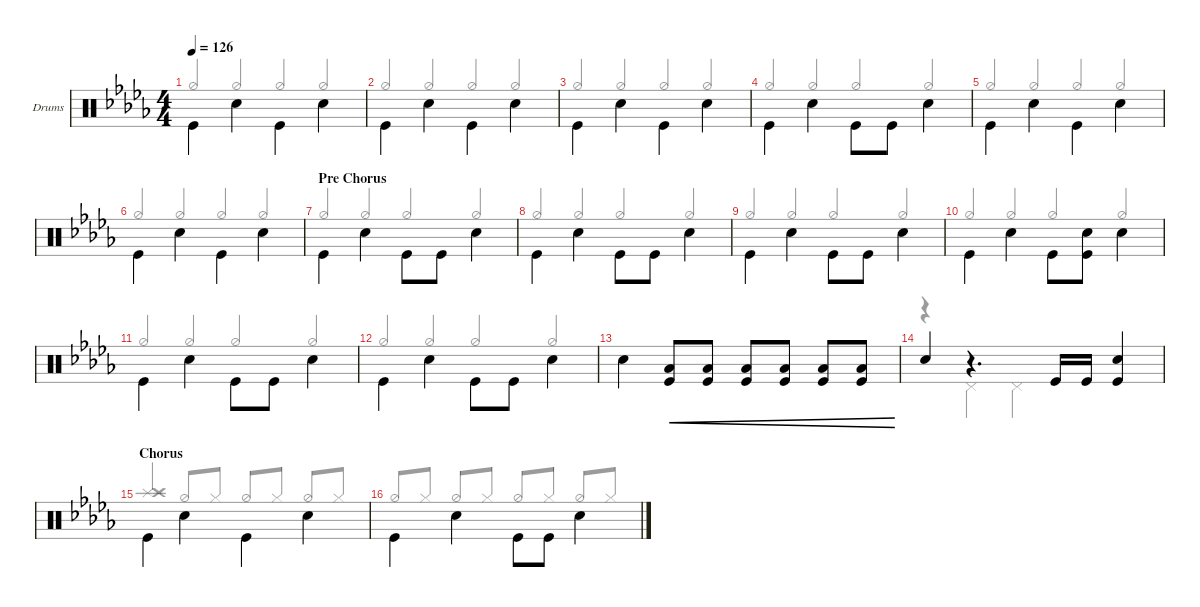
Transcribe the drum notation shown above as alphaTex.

\hideDynamics
\bracketExtendMode groupsimilarinstruments
\firstSystemTrackNameOrientation horizontal
\otherSystemsTrackNameOrientation horizontal
\track ("Drumkit" "Drums") {instrument percussion}
\staff {score}
\articulation defaults
\voice
\ts (4 4)
\tempo 126
\clef neutral
\ks db "Kick (hit)".4{dy mf beam invert} "Snare (hit) 2".4{beam invert} "Kick (hit)".4{beam invert} "Snare (hit) 2".4{beam invert}
|
"Kick (hit)".4{beam invert} "Snare (hit) 2".4{beam invert} "Kick (hit)".4{beam invert} "Snare (hit) 2".4{beam invert} |
"Kick (hit)".4{beam invert} "Snare (hit) 2".4{beam invert} "Kick (hit)".4{beam invert} "Snare (hit) 2".4{beam invert} |
"Kick (hit)".4{beam invert} "Snare (hit) 2".4{beam invert} "Kick (hit)".8{beam invert} "Kick (hit)".8 "Snare (hit) 2".4{beam invert} |
"Kick (hit)".4{beam invert} "Snare (hit) 2".4{beam invert} "Kick (hit)".4{beam invert} "Snare (hit) 2".4{beam invert} |
"Kick (hit)".4{beam invert} "Snare (hit) 2".4{beam invert} "Kick (hit)".4{beam invert} "Snare (hit) 2".4{beam invert} |
\section ("" "Pre Chorus")
"Kick (hit)".4{beam invert} "Snare (hit) 2".4{beam invert} "Kick (hit)".8{beam invert} "Kick (hit)".8 "Snare (hit) 2".4{beam invert} |
"Kick (hit)".4{beam invert} "Snare (hit) 2".4{beam invert} "Kick (hit)".8{beam invert} "Kick (hit)".8 "Snare (hit) 2".4{beam invert} |
"Kick (hit)".4{beam invert} "Snare (hit) 2".4{beam invert} "Kick (hit)".8{beam invert} "Kick (hit)".8 "Snare (hit) 2".4{beam invert} |
"Kick (hit)".4{beam invert} "Snare (hit) 2".4{beam invert} "Kick (hit)".8{beam invert} ("Kick (hit)" "Snare (hit) 2").8 "Snare (hit) 2".4{beam invert} |
"Kick (hit)".4{beam invert} "Snare (hit) 2".4{beam invert} "Kick (hit)".8{beam invert} "Kick (hit)".8 "Snare (hit) 2".4{beam invert} |
"Kick (hit)".4{beam invert} "Snare (hit) 2".4{beam invert} "Kick (hit)".8{beam invert} "Kick (hit)".8 "Snare (hit) 2".4{beam invert} |
"Snare (hit) 2".4 ("Kick (hit)" "Low Tom (hit)").8{cre} ("Kick (hit)" "Low Tom (hit)").8{cre} ("Kick (hit)" "Low Tom (hit)").8{cre} ("Kick (hit)" "Low Tom (hit)").8{cre} ("Kick (hit)" "Low Tom (hit)").8{cre} ("Kick (hit)" "Low Tom (hit)").8{cre} |
"Snare (hit) 2".4 r.4{d} "Kick (hit)".16 "Kick (hit)".16 ("Kick (hit)" "Snare (hit) 2").4 |
\section ("" "Chorus")
"Kick (hit)".4{beam invert} "Snare (hit) 2".4{beam invert} "Kick (hit)".4{beam invert} "Snare (hit) 2".4{beam invert} |
"Kick (hit)".4{beam invert} "Snare (hit) 2".4{beam invert} "Kick (hit)".8{beam invert} "Kick (hit)".8 "Snare (hit) 2".4{beam invert}
\voice
\clef neutral
\ottava regular
\simile none
\ks db "Hi-Hat (half)".4{dy f beam invert} "Hi-Hat (half)".4{beam invert} "Hi-Hat (half)".4{beam invert} "Hi-Hat (half)".4{beam invert}
|
"Hi-Hat (half)".4{beam invert} "Hi-Hat (half)".4{beam invert} "Hi-Hat (half)".4{beam invert} "Hi-Hat (half)".4{beam invert} |
"Hi-Hat (half)".4{beam invert} "Hi-Hat (half)".4{beam invert} "Hi-Hat (half)".4{beam invert} "Hi-Hat (half)".4{beam invert} |
"Hi-Hat (half)".4{beam invert} "Hi-Hat (half)".4{beam invert} "Hi-Hat (half)".4{beam invert} "Hi-Hat (half)".4{beam invert} |
"Hi-Hat (half)".4{beam invert} "Hi-Hat (half)".4{beam invert} "Hi-Hat (half)".4{beam invert} "Hi-Hat (half)".4{beam invert} |
"Hi-Hat (half)".4{beam invert} "Hi-Hat (half)".4{beam invert} "Hi-Hat (half)".4{beam invert} "Hi-Hat (half)".4{beam invert} |
"Hi-Hat (half)".4{beam invert} "Hi-Hat (half)".4{beam invert} "Hi-Hat (half)".4{beam invert} "Hi-Hat (half)".4{beam invert} |
"Hi-Hat (half)".4{beam invert} "Hi-Hat (half)".4{beam invert} "Hi-Hat (half)".4{beam invert} "Hi-Hat (half)".4{beam invert} |
"Hi-Hat (half)".4{beam invert} "Hi-Hat (half)".4{beam invert} "Hi-Hat (half)".4{beam invert} "Hi-Hat (half)".4{beam invert} |
"Hi-Hat (half)".4{beam invert} "Hi-Hat (half)".4{beam invert} "Hi-Hat (half)".4{beam invert} "Hi-Hat (half)".4{beam invert} |
"Hi-Hat (half)".4{beam invert} "Hi-Hat (half)".4{beam invert} "Hi-Hat (half)".4{beam invert} "Hi-Hat (half)".4{beam invert} |
"Hi-Hat (half)".4{beam invert} "Hi-Hat (half)".4{beam invert} "Hi-Hat (half)".4{beam invert} "Hi-Hat (half)".4{beam invert} |
|
r.4 "Pedal Hi-Hat (hit)".4{dy mf} "Pedal Hi-Hat (hit)".2 |
("Splash (hit)" "Crash high (hit)").4{dy f beam invert} "Hi-Hat (half)".8{beam invert} "Hi-Hat (closed)".8 "Hi-Hat (half)".8{beam invert} "Hi-Hat (closed)".8 "Hi-Hat (half)".8{beam invert} "Hi-Hat (closed)".8 |
"Hi-Hat (half)".8{beam invert} "Hi-Hat (closed)".8 "Hi-Hat (half)".8{beam invert} "Hi-Hat (closed)".8 "Hi-Hat (half)".8{beam invert} "Hi-Hat (closed)".8 "Hi-Hat (half)".8{beam invert} "Hi-Hat (closed)".8
